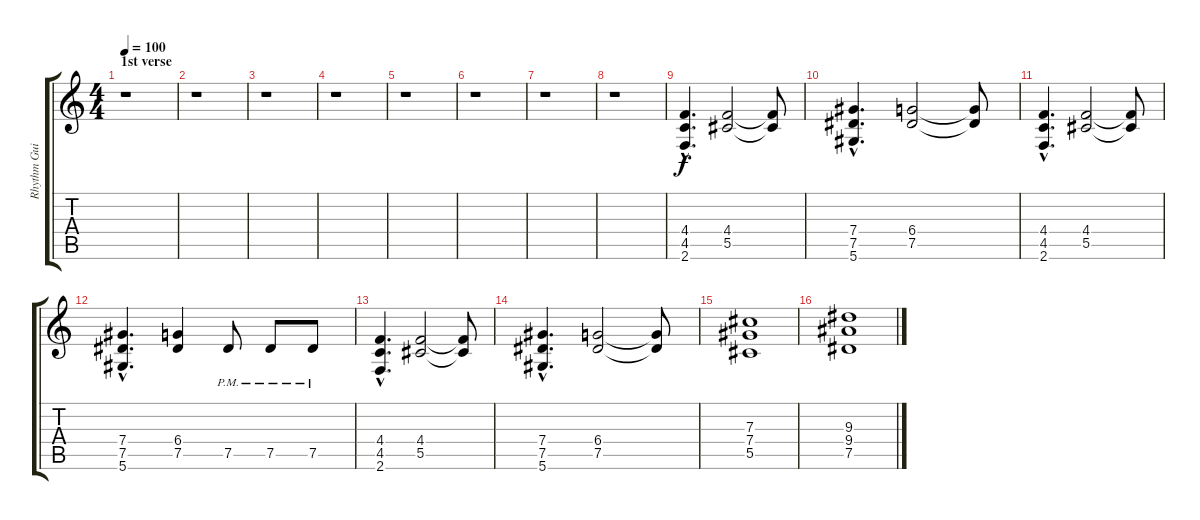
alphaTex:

\track ("Rhythm Guitar" "Rhythm Gui") {instrument distortionguitar}
\staff {score tabs}
\tuning (Eb4 Bb3 Gb3 Db3 Ab2 Eb2) {hide}
\ts (4 4)
\section ("" "1st verse")
\tempo 100
\clef g2
\ks c
r.1{dy f} |
r.1 |
r.1 |
r.1 |
r.1 |
r.1 |
r.1 |
r.1 |
(4.4{hac} 4.5{hac} 2.6{hac}).4{d} (4.4 5.5).2 (4.4{t} 5.5{t}).8 |
(7.4{hac} 7.5{hac} 5.6{hac}).4{d} (6.4 7.5).2 (6.4{t} 7.5{t}).8 |
(4.4{hac} 4.5{hac} 2.6{hac}).4{d} (4.4 5.5).2 (4.4{t} 5.5{t}).8 |
(7.4{hac} 7.5{hac} 5.6{hac}).4{d} (6.4 7.5).4 7.5{pm}.8 7.5{pm}.8 7.5{pm}.8 |
(4.4{hac} 4.5{hac} 2.6{hac}).4{d} (4.4 5.5).2 (4.4{t} 5.5{t}).8 |
(7.4{hac} 7.5{hac} 5.6{hac}).4{d} (6.4 7.5).2 (6.4{t} 7.5{t}).8 |
(7.3 7.4 5.5).1 |
(9.3 9.4 7.5).1
